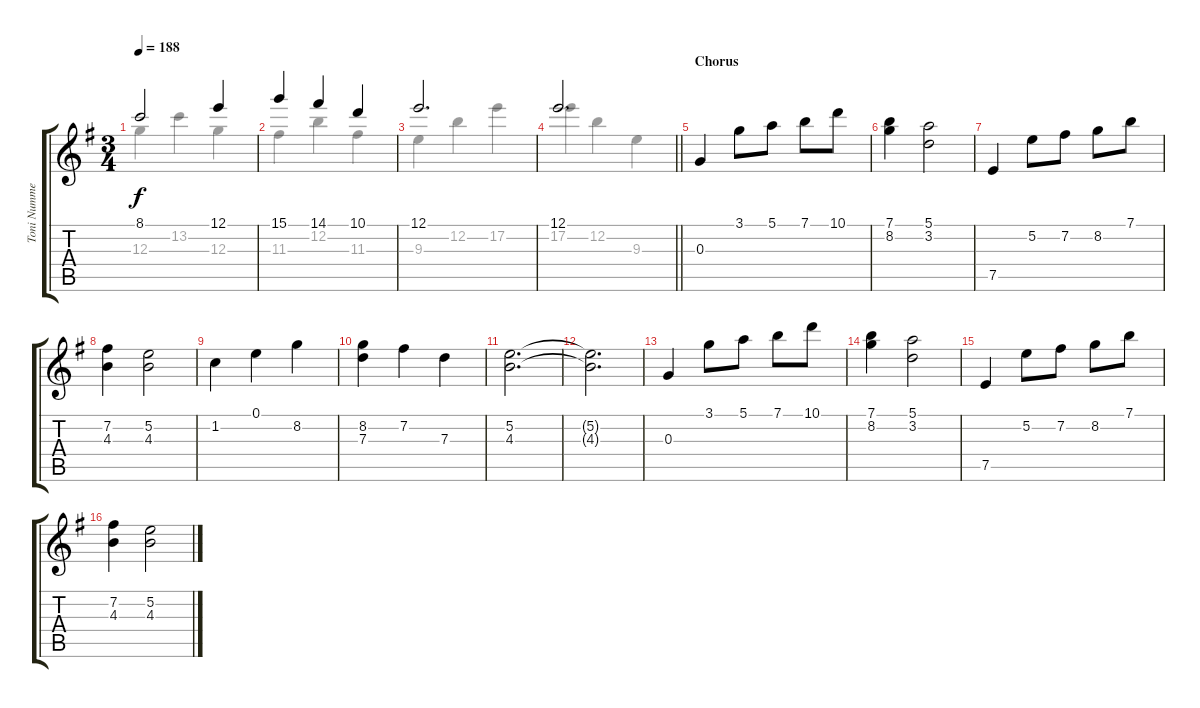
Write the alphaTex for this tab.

\track ("Toni Nummelin (piano)" "Toni Numme") {instrument acousticgrandpiano}
\staff {score tabs}
\tuning (E5 B4 G4 D4 A3 E3) {hide}
\voice
\ts (3 4)
\tempo 188
\clef g2
\ks eminor
8.1.2{dy f} 12.1.4 |
15.1.4 14.1.4 10.1.4 |
12.1.2{d} |
\barLineRight lightlight
12.1.2{d} |
\section ("" "Chorus")
0.3.4 3.1.8 5.1.8 7.1.8 10.1.8 |
(7.1 8.2).4 (5.1 3.2).2 |
7.5.4 5.2.8 7.2.8 8.2.8 7.1.8 |
(7.2 4.3).4 (5.2 4.3).2 |
1.2.4 0.1.4 8.2.4 |
(8.2 7.3).4 7.2.4 7.3.4 |
(5.2 4.3).2{d} |
(5.2{t} 4.3{t}).2{d} |
0.3.4 3.1.8 5.1.8 7.1.8 10.1.8 |
(7.1 8.2).4 (5.1 3.2).2 |
7.5.4 5.2.8 7.2.8 8.2.8 7.1.8 |
(7.2 4.3).4 (5.2 4.3).2
\voice
\clef g2
\ottava regular
\simile none
\ks eminor
12.3.4{dy f} 13.2.4 12.3.4 |
11.3.4 12.2.4 11.3.4 |
9.3.4 12.2.4 17.2.4 |
\barLineRight lightlight
17.2.4 12.2.4 9.3.4 |
|
|
|
|
|
|
|
|
|
|
|
